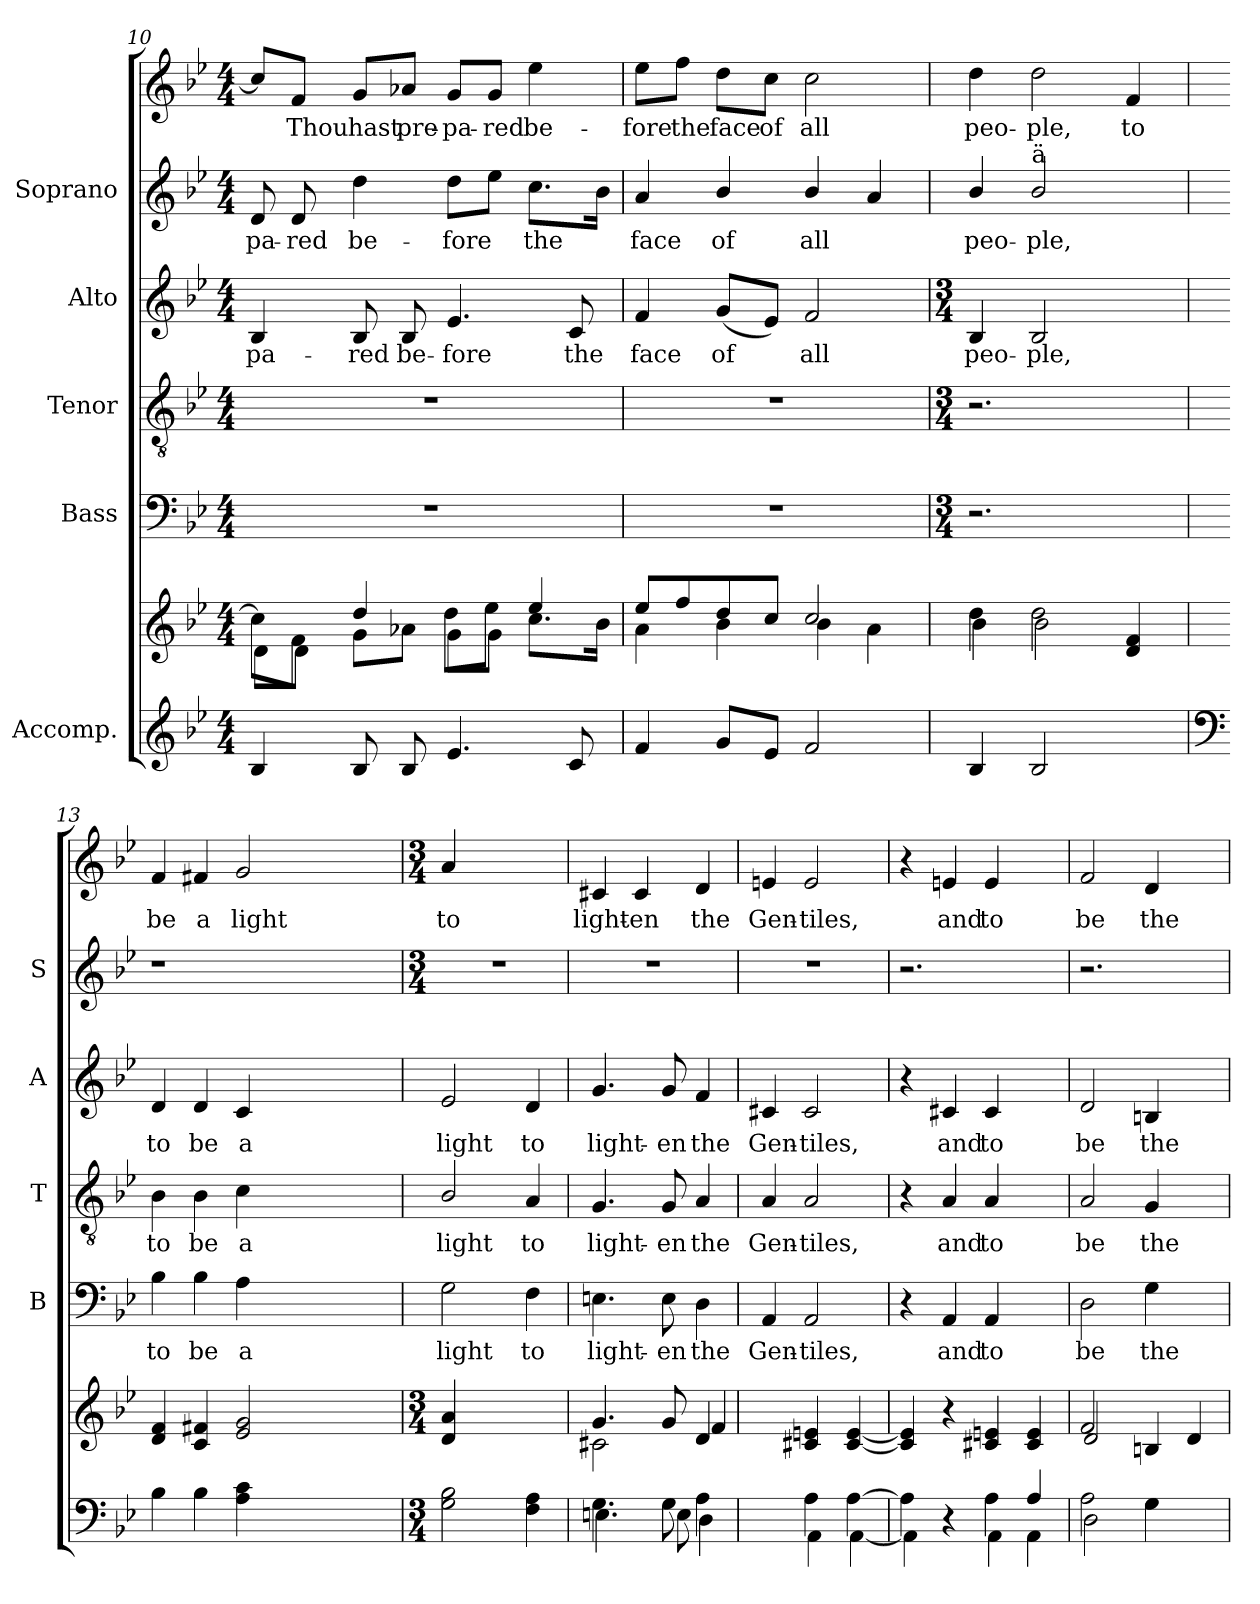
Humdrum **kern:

**kern	**kern	**kern	**text	**kern	**text	**kern	**text	**kern	**text	**kern	**text
*part5	*part5	*part4	*part4	*part3	*part3	*part2	*part2	*part1	*part1	*part1	*part1
*staff7	*staff6	*staff5	*staff5	*staff4	*staff4	*staff3	*staff3	*staff2	*staff2	*staff1	*staff1
*I"Accomp.	*	*I"Bass	*	*I"Tenor	*	*I"Alto	*	*I"Soprano	*	*	*
*	*	*I'B	*	*I'T	*	*I'A	*	*I'S	*	*	*
!!LO:PB:g=z
*clefG2	*clefG2	*clefF4	*	*clefGv2	*	*clefG2	*	*clefG2	*	*clefG2	*
*k[b-e-]	*k[b-e-]	*k[b-e-]	*	*k[b-e-]	*	*k[b-e-]	*	*k[b-e-]	*	*k[b-e-]	*
*B-:	*B-:	*B-:	*	*B-:	*	*B-:	*	*B-:	*	*B-:	*
*M4/4	*M4/4	*M4/4	*	*M4/4	*	*M4/4	*	*M4/4	*	*M4/4	*
=10	=10	=10	=10	=10	=10	=10	=10	=10	=10	=10	=10
*	*^	*	*	*	*	*	*	*	*	*	*
!	!	!	!	!	!	!	!	!LO:LY:b	!	!LO:LY:b	!	!
4B-/	8cc\L]	8d\L	1r	.	1r	.	4B-/	-pa-	8d/	-pa-	8cc/L]	.
!	!	!	!	!	!	!	!	!	!	!LO:LY:b	!	!LO:LY:b
.	8f\J	8d\J	.	.	.	.	.	.	8d/	-red	8f/J	-Thou
!	!	!	!	!	!	!	!	!LO:LY:b	!	!LO:LY:b	!	!LO:LY:b
8B-/	8g\L	4dd/	.	.	.	.	8B-/	-red	4dd\	be-	8g/L	hast
!	!	!	!	!	!	!	!	!LO:LY:b	!	!	!	!LO:LY:b
8B-/	8a-X\J	.	.	.	.	.	8B-/	be-	.	.	8a-X/J	pre-
!	!	!	!	!	!	!	!	!LO:LY:b	!	!LO:LY:b	!	!LO:LY:b
4.e-/	8g\L	8dd\L	.	.	.	.	4.e-/	-fore	8dd\L	-fore	8g/L	-pa-
!	!	!	!	!	!	!	!	!	!	!	!	!LO:LY:b
.	8g\J	8ee-\J	.	.	.	.	.	.	8ee-\J	.	8g/J	-red
!	!	!	!	!	!	!	!	!	!	!LO:LY:b	!	!LO:LY:b
.	4ee-/	8.cc\L	.	.	.	.	.	.	8.cc\L	the	4ee-\	be-
!	!	!	!	!	!	!	!	!LO:LY:b	!	!	!	!
8c/	.	.	.	.	.	.	8c/	the	.	.	.	.
.	.	16b-\Jk	.	.	.	.	.	.	16b-\Jk	.	.	.
=11	=11	=11	=11	=11	=11	=11	=11	=11	=11	=11	=11	=11
!	!	!	!	!	!	!	!	!LO:LY:b	!	!LO:LY:b	!	!LO:LY:b
4f/	8ee-/L	4a\	1r	.	1r	.	4f/	face	4a/	face	8ee-\L	fore
!	!	!	!	!	!	!	!	!	!	!	!	!LO:LY:b
.	8ff/	.	.	.	.	.	.	.	.	.	8ff\J	the
!	!	!	!	!	!	!	!	!LO:LY:b	!	!LO:LY:b	!	!LO:LY:b
8g/L	8dd/	4b-\	.	.	.	.	(<8g/L	of	4b-/	of	8dd\L	face
!	!	!	!	!	!	!	!	!	!	!	!	!LO:LY:b
8e-/J	8cc/J	.	.	.	.	.	8e-/J)	.	.	.	8cc\J	of
!	!	!	!	!	!	!	!	!LO:LY:b	!	!LO:LY:b	!	!LO:LY:b
2f/	2cc/	4b-\	.	.	.	.	2f/	all	4b-/	all	2cc\	all
.	.	4a\	.	.	.	.	.	.	4a/	.	.	.
=12	=12	=12	=12	=12	=12	=12	=12	=12	=12	=12	=12	=12
*	*	*	*M3/4	*	*M3/4	*	*M3/4	*	*	*	*	*
!	!	!	!	!	!	!	!	!LO:LY:b	!	!LO:LY:b	!	!LO:LY:b
4B-/	4dd\	4b-\	2.r	.	2.r	.	4B-/	peo-	4b-/	peo-	4dd\	peo-
!	!	!	!	!	!	!	!	!	!LO:TX:a:t=ä	!	!	!
!	!	!	!	!	!	!	!	!LO:LY:b	!	!LO:LY:b	!	!LO:LY:b
2B-/	2dd\	2b-\	.	.	.	.	2B-/	-ple,	2b-/	-ple,	2dd\	-ple,
!	!	!	!	!	!	!	!	!	!	!	!	!LO:LY:b
4ryy	4d/ 4f/	4ryy	4ryy	.	4ryy	.	4ryy	.	4ryy	.	4f/	to
=13	=13	=13	=13	=13	=13	=13	=13	=13	=13	=13	=13	=13
*clefF4	*	*	*	*	*	*	*	*	*	*	*	*
!	!	!	!	!LO:LY:b	!	!LO:LY:b	!	!LO:LY:b	!	!	!	!LO:LY:b
4B-\	4d/ 4f/	1ryy	4B-\	to	4B-\	to	4d/	to	1r	.	4f/	be
!	!	!	!	!LO:LY:b	!	!LO:LY:b	!	!LO:LY:b	!	!	!	!LO:LY:b
4B-\	4c/ 4f#X/	.	4B-\	be	4B-\	be	4d/	be	.	.	4f#X/	a
!	!	!	!	!LO:LY:b	!	!LO:LY:b	!	!LO:LY:b	!	!	!	!LO:LY:b
4A\ 4c\	2e-/ 2g/	.	4A\	a	4c\	a	4c/	a	.	.	2g/	light
1ryy	.	.	1ryy	.	1ryy	.	1ryy	.	.	.	.	.
.	2.ryy	2.ryy	.	.	.	.	.	.	2.ryy	.	2.ryy	.
=14	=14	=14	=14	=14	=14	=14	=14	=14	=14	=14	=14	=14
*M3/4	*M3/4	*	*	*	*	*	*	*	*M3/4	*	*M3/4	*
!	!	!	!	!LO:LY:b	!	!LO:LY:b	!	!LO:LY:b	!	!	!	!LO:LY:b
2G\ 2B-\	4d/ 4a/	2.ryy	2G\	light	2B-/	light	2e-/	light	2.r	.	4a/	to
.	2ryy	.	.	.	.	.	.	.	.	.	2ryy	.
!	!	!	!	!LO:LY:b	!	!LO:LY:b	!	!LO:LY:b	!	!	!	!
4F\ 4A\	.	.	4F\	to	4A/	to	4d/	to	.	.	.	.
!!LO:LB:g=z
=15	=15	=15	=15	=15	=15	=15	=15	=15	=15	=15	=15	=15
*^	*	*	*	*	*	*	*	*	*	*	*	*
!	!	!	!	!	!LO:LY:b	!	!LO:LY:b	!	!LO:LY:b	!	!	!	!LO:LY:b
4.G\	4.En\	2c#X\	4.g/	4.En\	light-	4.G/	light-	4.g/	light-	2.r	.	4c#X/	light-
!	!	!	!	!	!	!	!	!	!	!	!	!	!LO:LY:b
.	.	.	.	.	.	.	.	.	.	.	.	4c#/	-en
!	!	!	!	!	!LO:LY:b	!	!LO:LY:b	!	!LO:LY:b	!	!	!	!
8G\	8E\	.	8g/	8E\	-en	8G/	-en	8g/	-en	.	.	.	.
!	!	!	!	!	!LO:LY:b	!	!LO:LY:b	!	!LO:LY:b	!	!	!	!LO:LY:b
4A\	4D\	4d/	4f/	4D\	the	4A/	the	4f/	the	.	.	4d/	the
=16	=16	=16	=16	=16	=16	=16	=16	=16	=16	=16	=16	=16	=16
!	!	!	!	!	!LO:LY:b	!	!LO:LY:b	!	!LO:LY:b	!	!	!	!LO:LY:b
4ryy	4ryy	2.ryy	4ryy	4AA/	Gen-	4A/	Gen-	4c#X/	Gen-	2.r	.	4en/	Gen-
!	!	!	!	!	!LO:LY:b	!	!LO:LY:b	!	!LO:LY:b	!	!	!	!LO:LY:b
4A\	4AA\	.	4c#X/ 4en/	2AA/	-tiles,	2A/	-tiles,	2c#/	-tiles,	.	.	2e/	-tiles,
[4A\	[4AA\	.	[4c#/ [4e/	.	.	.	.	.	.	.	.	.	.
=17	=17	=17	=17	=17	=17	=17	=17	=17	=17	=17	=17	=17	=17
4A\]	4AA\]	2.ryy	4c#/] 4e/]	4r	.	4r	.	4r	.	2.r	.	4r	.
!	!	!	!	!	!LO:LY:b	!	!LO:LY:b	!	!LO:LY:b	!	!	!	!LO:LY:b
4r	4ryy	.	4r	4AA/	and	4A/	and	4c#X/	and	.	.	4en/	and
!	!	!	!	!	!LO:LY:b	!	!LO:LY:b	!	!LO:LY:b	!	!	!	!LO:LY:b
4A\	4AA\	.	4c#X/ 4en/	4AA/	to	4A/	to	4c#/	to	.	.	4e/	to
4A/	4AA\	4ryy	4c#/ 4e/	4ryy	.	4ryy	.	4ryy	.	4ryy	.	4ryy	.
=18	=18	=18	=18	=18	=18	=18	=18	=18	=18	=18	=18	=18	=18
!	!	!	!	!	!LO:LY:b	!	!LO:LY:b	!	!LO:LY:b	!	!	!	!LO:LY:b
2A\	2D\	2f/	2d/	2D\	be	2A/	be	2d/	be	2.r	.	2f/	be
!	!	!	!	!	!LO:LY:b	!	!LO:LY:b	!	!LO:LY:b	!	!	!	!LO:LY:b
4G\	4G\	4ryy	4Bn/	4G\	the	4G/	the	4Bn/	the	.	.	4d/	the
4ryy	4ryy	4d/	4ryy	4ryy	.	4ryy	.	4ryy	.	4ryy	.	4ryy	.
*v	*v	*	*	*	*	*	*	*	*	*	*	*	*
*	*v	*v	*	*	*	*	*	*	*	*	*	*
=	=	=	=	=	=	=	=	=	=	=	=
*-	*-	*-	*-	*-	*-	*-	*-	*-	*-	*-	*-
